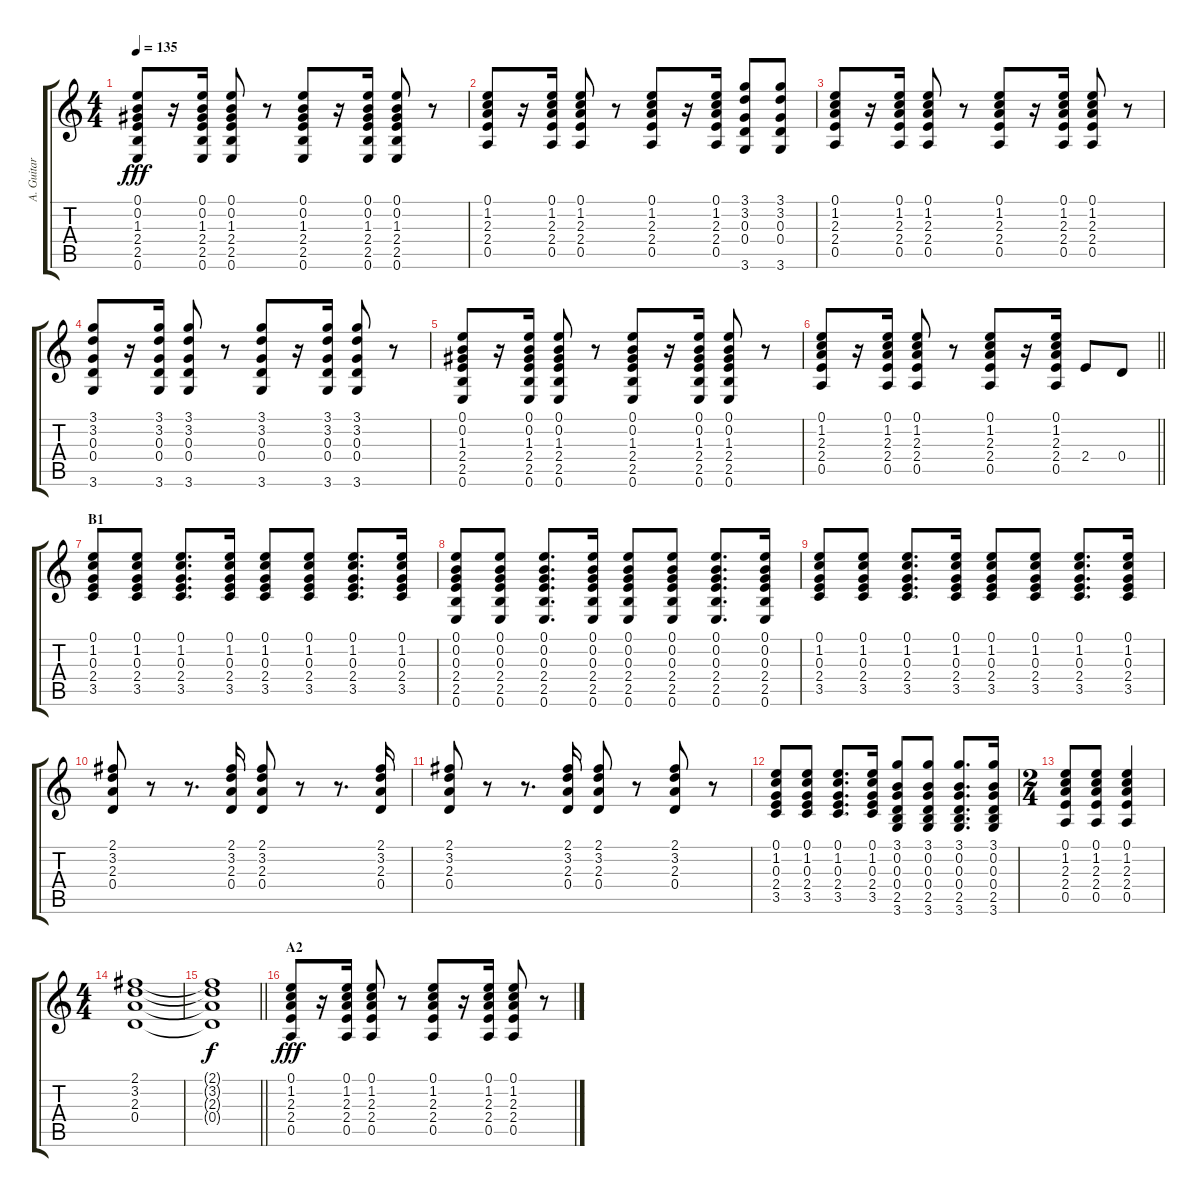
\track ("A. Guitar" "A. Guitar") {instrument acousticguitarsteel}
\staff {score tabs}
\tuning (E4 B3 G3 D3 A2 E2) {hide}
\ts (4 4)
\tempo 135
\clef g2
\ks c
(0.1 0.2 1.3 2.4 2.5 0.6).8{dy fff} r.16 (0.1 0.2 1.3 2.4 2.5 0.6).16 (0.1 0.2 1.3 2.4 2.5 0.6).8 r.8 (0.1 0.2 1.3 2.4 2.5 0.6).8 r.16 (0.1 0.2 1.3 2.4 2.5 0.6).16 (0.1 0.2 1.3 2.4 2.5 0.6).8 r.8 |
(0.1 1.2 2.3 2.4 0.5).8 r.16 (0.1 1.2 2.3 2.4 0.5).16 (0.1 1.2 2.3 2.4 0.5).8 r.8 (0.1 1.2 2.3 2.4 0.5).8 r.16 (0.1 1.2 2.3 2.4 0.5).16 (3.1 3.2 0.3 0.4 3.6).8 (3.1 3.2 0.3 0.4 3.6).8 |
(0.1 1.2 2.3 2.4 0.5).8 r.16 (0.1 1.2 2.3 2.4 0.5).16 (0.1 1.2 2.3 2.4 0.5).8 r.8 (0.1 1.2 2.3 2.4 0.5).8 r.16 (0.1 1.2 2.3 2.4 0.5).16 (0.1 1.2 2.3 2.4 0.5).8 r.8 |
(3.1 3.2 0.3 0.4 3.6).8 r.16 (3.1 3.2 0.3 0.4 3.6).16 (3.1 3.2 0.3 0.4 3.6).8 r.8 (3.1 3.2 0.3 0.4 3.6).8 r.16 (3.1 3.2 0.3 0.4 3.6).16 (3.1 3.2 0.3 0.4 3.6).8 r.8 |
(0.1 0.2 1.3 2.4 2.5 0.6).8 r.16 (0.1 0.2 1.3 2.4 2.5 0.6).16 (0.1 0.2 1.3 2.4 2.5 0.6).8 r.8 (0.1 0.2 1.3 2.4 2.5 0.6).8 r.16 (0.1 0.2 1.3 2.4 2.5 0.6).16 (0.1 0.2 1.3 2.4 2.5 0.6).8 r.8 |
\barLineRight lightlight
(0.1 1.2 2.3 2.4 0.5).8 r.16 (0.1 1.2 2.3 2.4 0.5).16 (0.1 1.2 2.3 2.4 0.5).8 r.8 (0.1 1.2 2.3 2.4 0.5).8 r.16 (0.1 1.2 2.3 2.4 0.5).16 2.4.8 0.4.8 |
\section ("" "B1")
(0.1 1.2 0.3 2.4 3.5).8 (0.1 1.2 0.3 2.4 3.5).8 (0.1 1.2 0.3 2.4 3.5).8{d} (0.1 1.2 0.3 2.4 3.5).16 (0.1 1.2 0.3 2.4 3.5).8 (0.1 1.2 0.3 2.4 3.5).8 (0.1 1.2 0.3 2.4 3.5).8{d} (0.1 1.2 0.3 2.4 3.5).16 |
(0.1 0.2 0.3 2.4 2.5 0.6).8 (0.1 0.2 0.3 2.4 2.5 0.6).8 (0.1 0.2 0.3 2.4 2.5 0.6).8{d} (0.1 0.2 0.3 2.4 2.5 0.6).16 (0.1 0.2 0.3 2.4 2.5 0.6).8 (0.1 0.2 0.3 2.4 2.5 0.6).8 (0.1 0.2 0.3 2.4 2.5 0.6).8{d} (0.1 0.2 0.3 2.4 2.5 0.6).16 |
(0.1 1.2 0.3 2.4 3.5).8 (0.1 1.2 0.3 2.4 3.5).8 (0.1 1.2 0.3 2.4 3.5).8{d} (0.1 1.2 0.3 2.4 3.5).16 (0.1 1.2 0.3 2.4 3.5).8 (0.1 1.2 0.3 2.4 3.5).8 (0.1 1.2 0.3 2.4 3.5).8{d} (0.1 1.2 0.3 2.4 3.5).16 |
(2.1 3.2 2.3 0.4).8 r.8 r.8{d} (2.1 3.2 2.3 0.4).16 (2.1 3.2 2.3 0.4).8 r.8 r.8{d} (2.1 3.2 2.3 0.4).16 |
(2.1 3.2 2.3 0.4).8 r.8 r.8{d} (2.1 3.2 2.3 0.4).16 (2.1 3.2 2.3 0.4).8 r.8 (2.1 3.2 2.3 0.4).8 r.8 |
(0.1 1.2 0.3 2.4 3.5).8 (0.1 1.2 0.3 2.4 3.5).8 (0.1 1.2 0.3 2.4 3.5).8{d} (0.1 1.2 0.3 2.4 3.5).16 (3.1 0.2 0.3 0.4 2.5 3.6).8 (3.1 0.2 0.3 0.4 2.5 3.6).8 (3.1 0.2 0.3 0.4 2.5 3.6).8{d} (3.1 0.2 0.3 0.4 2.5 3.6).16 |
\ts (2 4)
(0.1 1.2 2.3 2.4 0.5).8 (0.1 1.2 2.3 2.4 0.5).8 (0.1 1.2 2.3 2.4 0.5).4 |
\ts (4 4)
(2.1 3.2 2.3 0.4).1 |
\barLineRight lightlight
(2.1{t} 3.2{t} 2.3{t} 0.4{t}).1{dy f} |
\section ("" "A2")
(0.1 1.2 2.3 2.4 0.5).8{dy fff} r.16 (0.1 1.2 2.3 2.4 0.5).16 (0.1 1.2 2.3 2.4 0.5).8 r.8 (0.1 1.2 2.3 2.4 0.5).8 r.16 (0.1 1.2 2.3 2.4 0.5).16 (0.1 1.2 2.3 2.4 0.5).8 r.8
